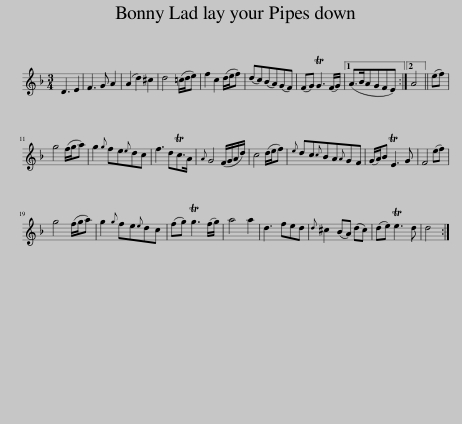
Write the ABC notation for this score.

X:1
L:1/8
M:3/4
I:linebreak $
K:Dmin
V:1 treble
V:1
 D3 E2 | F3 G A2 | (A2 d2) ^c2 | d4 (=c/d/e) | f2 c2 (d/e/f) | %5
 (dc)(BA)(GF) | (FG) TG3 (F/G/) |1 (A>BAGFE) :|2 A4 || (ef) |$ %10
 g4 (f/g/a) | g2{g} fe{e}dc | f3 dTc>A |{A} G4 (F/G/A/d/) | c4 (d/e/f) | %15
{e} dc{c}BA{A}GF | (G/A/)B TE3 G | F4 (ef) |$ g4 (f/g/a) | g2{g} fe{e}dc | %20
 (fg) Tg3 (f/g/) | a4 a2 | d3 fed |{d} ^c2 (BA) (dc) | (de) Te3 d | %25
 d4 :| %26
